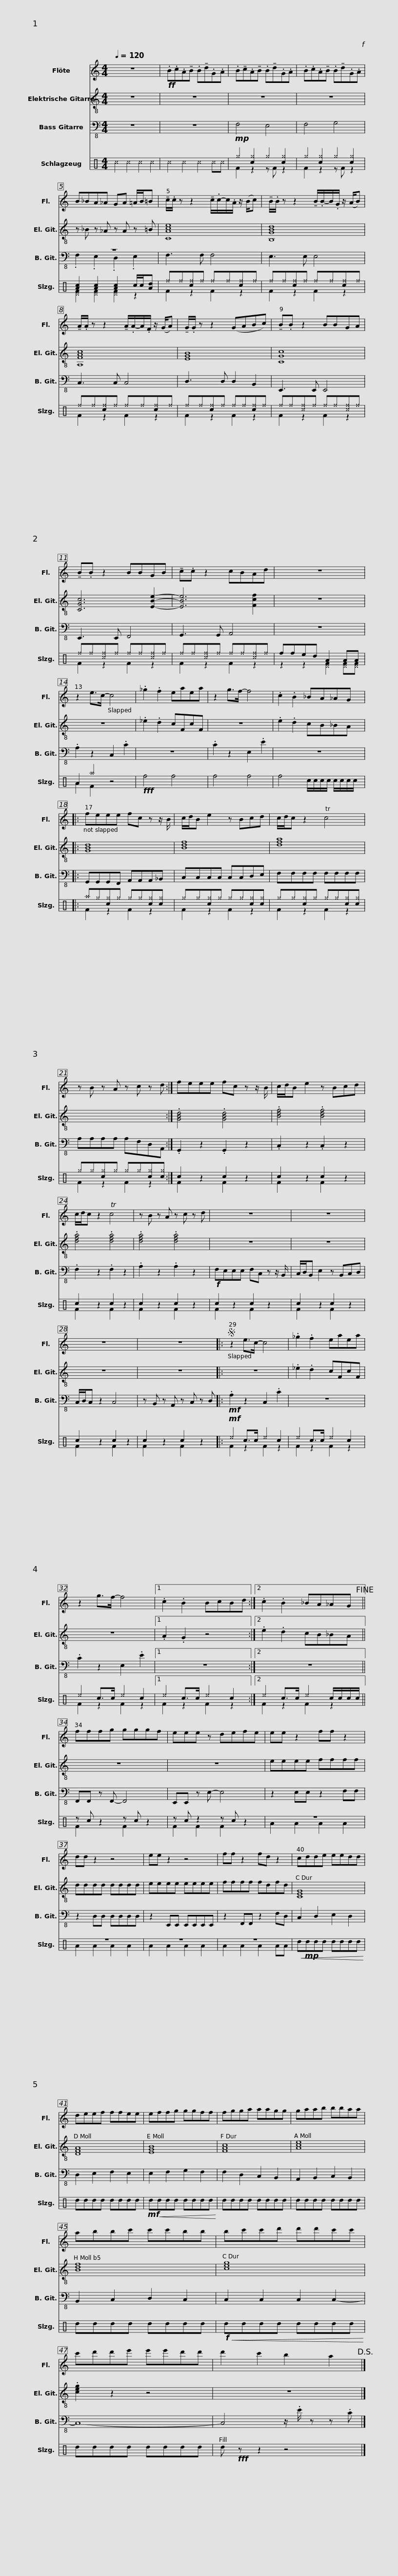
X:1
%%score 1 2 ( 3 4 ) ( 5 6 )
L:1/8
Q:1/4=120
M:4/4
I:linebreak $
K:C
V:1 treble
V:2 treble-8
V:3 bass-8
V:4 bass-8
V:5 perc
K:none
V:6 perc
K:none
V:1
 z8 |!ff! .B.c.A!tenuto!B .B!tenuto!d.G.A | .B!tenuto!c.A!tenuto!B .B!tenuto!d.G.A | .B.c.A!tenuto!B .B!tenuto!d.G.A |$ B_BA_A GA =A/B/=B | %5
 !tenuto!c/.c/ z z2 !tenuto!c/.c/-c/.A/ z/ (B/c) | !tenuto!B/.B/ z z2 !tenuto!B/.B/-B/.G/ z/ (A/B) |$ !tenuto!A/.A/ z z2 !tenuto!A/.A/-A/.F/ z/ (G/A) | !tenuto!G/.G/ z z2 (GABc) | !tenuto!B.B z2 BBGA | %10
 !tenuto!B.B z2 BBGB |$ !tenuto!c.c z2 cBAd | z8 | z2 e>c- c4 | ._g2 .f2 eaea | %15
 z2 g>f- f4 |$ .c2 .B2 _BA_AG |: feee fc z z/ B/ | c/d/B e2 z Bcd | c/d/c z2 Tc4 |$ %20
 z B z A z c z d :| feee fc z z/ B/ | c/d/B e2 z Bcd | c/d/c z2 Tc4 | z B z A z c z d |$ %25
 z8 | z8 | z8 | z8 |:S z2 e>c- c4 |$ %30
 ._g2 .f2 eaea | z2 g>f- f4 |1 .c2 .B2 BcBd :|2 .c2 .B2 _BA_AG!fine! || fffg gggf |$ %35
 eee z defe | ee z2 ff z2 | dd z2 z4 | ee z2 z4 |$ ff z2 fd z2 | %40
 cdde eedd | deef ffee | effg ggff | fgga aagg |$ gaab bbaa | %45
 abbc' c'c'bb | bc'c'd' d'd'c'c' |$ c'd'd'e' e'e'd'd' | d'2 c'2 b2 a2!D.S.! |] %49
V:2
 z8 | z8 | z8 | z8 |$ z _B z _A z A z =B | %5
 [CAce]8 | [B,GBd]8 |$ [A,FAc]8 | [EGB]8 | [CGc]8 | %10
 [CGc]6 [EBe]2- |$ [EBe]6 [Fcf]2 | z8 | z8 | ._e2 .d2 cFcF | %15
 z8 |$ .e2 .d2 cB_BA |: [GBd]8 | [Bdf]8 | [dfa]8 |$ %20
 x8 :| .[GBd]4 .[GBd]4 | .[Bdf]4 .[Bdf]4 | .[dfa]4 .[dfa]4 | .[dfa]4 .[dfa]4 |$ %25
 z8 | z8 | z8 | z8 |: z8 |$ %30
 ._e2 .d2 cFcF | z8 |1 .A2 .G2 z4 :|2 .e2 .d2 cB_BA || z8 |$ %35
 z8 | eeee ffff | dddd dddd | eeee eeee |$ ffff fdfd | %40
 [CEG]8 | [DFA]8 | [EGB]8 | [FAc]8 |$ [Ace]8 | %45
 [Bdf]8 | [ceg]8 |$ .[ceg]2 z2 z4 | z8 |] %49
V:3
 z8 | z8 |!mp! F,4 E,4 | F,4 G,4 |$ z8 | %5
 F,3 F, F,4 | E,3 E, E,4 |$ C,3 C, C,4 | D,3 D, D,2 B,,2 | E,,3 E,, E,,4 | %10
 E,,3 E,, F,,4 |$ G,,3 G,, A,,4 | z8 | .A,2 z2 C,2 .C2 | z8 | %15
 .C2 z2 E,2 .E2 |$ z8 |: G,,G,,G,,F,, A,,A,,A,,_B,, | C,C,C,C, C,C,D,E, | F,F,F,F, F,F,F,F, |$ %20
 A,A,A,A, A,F,D,A,, :| .G,,2 z2 .G,,2 z2 | .C,2 z2 .C,2 z2 | .F,2 z2 .F,2 z2 | .A,2 z2 .A,2 z2 |$ %25
!f! F,E,E,E, F,C, z z/ B,,/ | C,/D,/B,, E,2 z B,,C,D, | C,/D,/C, z2 C,4 | z B,, z A,, z C, z D, |:!mf! .A,2 z2 C,2 .C2 |$ %30
 z8 | .C2 z2 E,2 .E2 |1 z8 :|2 z8 || F,,F,, z F,,- F,,4 |$ %35
 E,,E,, z E,- E,4 | z2 E,E, z2 F,F, | z2 D,D, D,D,D,D, | z2 E,,E,, E,,E,,E,,E,, |$ z2 F,,F,, z2 F,D, | %40
 C,2 D,2 E,2 D,2 | D,2 E,2 F,2 E,2 | E,2 F,2 G,2 F,2 | F,2 D,2 C,2 B,,2 |$ A,,2 B,,2 C,2 B,,2 | %45
 B,,2 C,2 D,2 C,2 | C,2 C,2 C,2 C,2- |$ C,8- | C,4 z/ .E/ z z .C |] %49
V:4
 x8 | x8 | x8 | x8 |$ .F,2 .E,2 .D,2 .E,2 | %5
 x8 | x8 |$ x8 | x8 | x8 | %10
 x8 |$ x8 | x8 | x8 | x8 | %15
 x8 |$ x8 |: x8 | x8 | x8 |$ %20
 x8 :| x8 | x8 | x8 | x8 |$ %25
 x8 | x8 | x8 | x8 |: x8 |$ %30
 x8 | x8 |1 x8 :|2 x8 || x8 |$ %35
 x8 | x8 | x8 | x8 |$ x8 | %40
 x8 | x8 | x8 | x8 |$ x8 | %45
 x8 | x8 |$ x8 | x8 |] %49
V:5
 ^c2 ^c2 ^c2 ^c2 | ^c2 ^c2 ^c2 ^c^c | ^g2 [c^g]2 ^g2 [c^g]2 | ^g2 [c^g]2 ^g2 [c^g]2 |$ [Ac]2 [Ac]2 [Ac]2 c/c/[Ad] | %5
 ^f^f[c^f]^f ^f^f[c^f]^f | ^f^f[c^f]^f ^f^f[c^f]^f |$ ^f^f[c^f]^f ^f^f[c^f]^f | ^f^f[c^f]^f ^f^f[c^f]^f | ^f^f[^c^f]^f ^f^f[^c^f]^f | %10
 ^f^f[^c^f]^f ^f^f[^c^f]^f |$ ^f^f[^c^f]^f ^f^f[^c^f]^f | ffed A2 AA | A2 ^a2 z4 |!fff! f4 f4 | %15
 f4 f4 |$ f4 c/c/c/c/ c/c/c/c/ |: ^a^g[c^g]^g ^g^g[c^g][c^g] | ^g^g[c^g]^g ^g^g[c^g][c^g] | ^g^g[c^g]^g ^g^g[c^g][c^g] |$ %20
 ^g^g[c^g]^g ^g^g[c^g][c^g] :| c2 z2 c2 z2 | c2 z2 c2 z2 | c2 z2 c2 z2 | c2 z2 c2 z2 |$ %25
 c2 z2 c2 z2 | c2 z2 c2 z2 | c2 z2 c2 z2 | c2 z2 c2 z2 |:!mf! ^e2 c>c ^e2 c2 |$ %30
 ^e2 c>c ^e2 c2 | ^e2 c>c ^e2 c2 |1 ^e2 c>c ^e2 c2 :|2 ^e2 c>c ^e2 c/c/c/c/ || z c z2 z c z2 |$ %35
 z c z2 z c z2 | z8 | z8 | z8 |$ z8 | %40
!<(! d!mp!ddd dddd!<)! | dddd dddd |!mf!!<(! dddd dddd!<)! | dddd dddd |$ dddd dddd | %45
 dddd dddd |!f!!<(! dddd dddd!<)! |$ dddd dddd | d!fff! z z2 z4 |] %49
V:6
 x8 | x8 | F2 z2 z F z2 | F2 z2 z F z2 |$ [^DF]2 [^DF]2 [^DF]2 z2 | %5
 F2 z2 F2 z2 | F2 z2 F2 z2 |$ F2 z2 F2 z2 | F2 z2 F2 z2 | F2 z2 F2 z2 | %10
 F2 z2 F2 z2 |$ F2 z2 F2 z2 | z2 z2 [^DF]2 [^DF][^DF] | A2 F2 z4 | x8 | %15
 x8 |$ x8 |: F2 z2 F2 z2 | F2 z2 F2 z2 | F2 z2 F2 z2 |$ %20
 F2 z2 F2 z2 :| F2 z2 F2 z2 | F2 z2 F2 z2 | F2 z2 F2 z2 | F2 z2 F2 z2 |$ %25
 F2 z2 F2 z2 | F2 z2 F2 z2 | F2 z2 F2 z2 | F2 z2 F2 z2 |: F2 z2 F2 z2 |$ %30
 F2 z2 F2 z2 | F2 z2 F2 z2 |1 F2 z2 F2 z2 :|2 F2 z2 F2 z2 || F2 z2 F2 z2 |$ %35
 F2 F2 F2 z2 | A2 A2 A2 A2 | A2 A2 A2 A2 | A2 A2 A2 A2 |$ A2 A2 A2 AA | %40
 x8 | x8 | x8 | x8 |$ x8 | %45
 x8 | x8 |$ x8 | x8 |] %49
